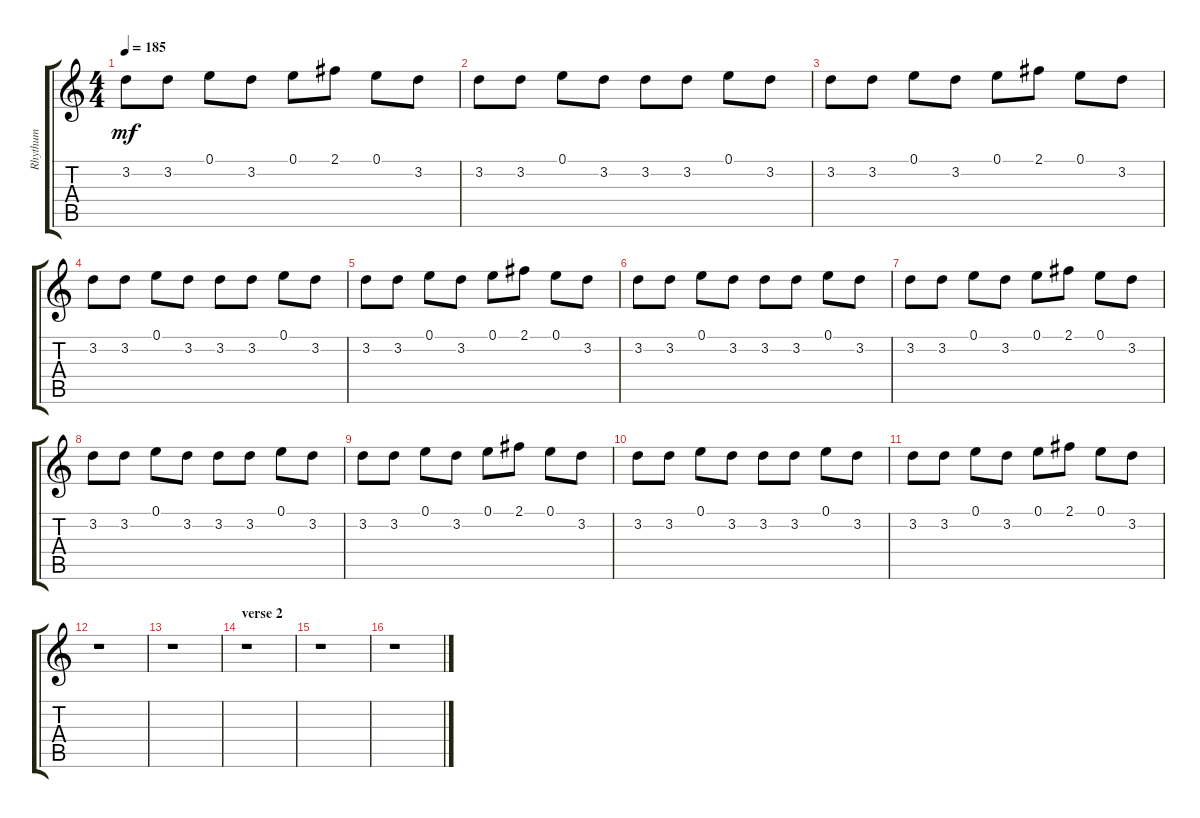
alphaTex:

\track ("Rhythum" "Rhythum") {instrument distortionguitar}
\staff {score tabs}
\tuning (E4 B3 G3 D3 A2 E2) {hide}
\ts (4 4)
\tempo 185
\clef g2
\ks c
3.2.8{dy mf} 3.2.8 0.1.8 3.2.8 0.1.8 2.1.8 0.1.8 3.2.8 |
3.2.8 3.2.8 0.1.8 3.2.8 3.2.8 3.2.8 0.1.8 3.2.8 |
3.2.8 3.2.8 0.1.8 3.2.8 0.1.8 2.1.8 0.1.8 3.2.8 |
3.2.8 3.2.8 0.1.8 3.2.8 3.2.8 3.2.8 0.1.8 3.2.8 |
3.2.8 3.2.8 0.1.8 3.2.8 0.1.8 2.1.8 0.1.8 3.2.8 |
3.2.8 3.2.8 0.1.8 3.2.8 3.2.8 3.2.8 0.1.8 3.2.8 |
3.2.8 3.2.8 0.1.8 3.2.8 0.1.8 2.1.8 0.1.8 3.2.8 |
3.2.8 3.2.8 0.1.8 3.2.8 3.2.8 3.2.8 0.1.8 3.2.8 |
3.2.8 3.2.8 0.1.8 3.2.8 0.1.8 2.1.8 0.1.8 3.2.8 |
3.2.8 3.2.8 0.1.8 3.2.8 3.2.8 3.2.8 0.1.8 3.2.8 |
3.2.8 3.2.8 0.1.8 3.2.8 0.1.8 2.1.8 0.1.8 3.2.8 |
r.1 |
r.1 |
\section ("" "verse 2")
r.1 |
r.1 |
r.1
